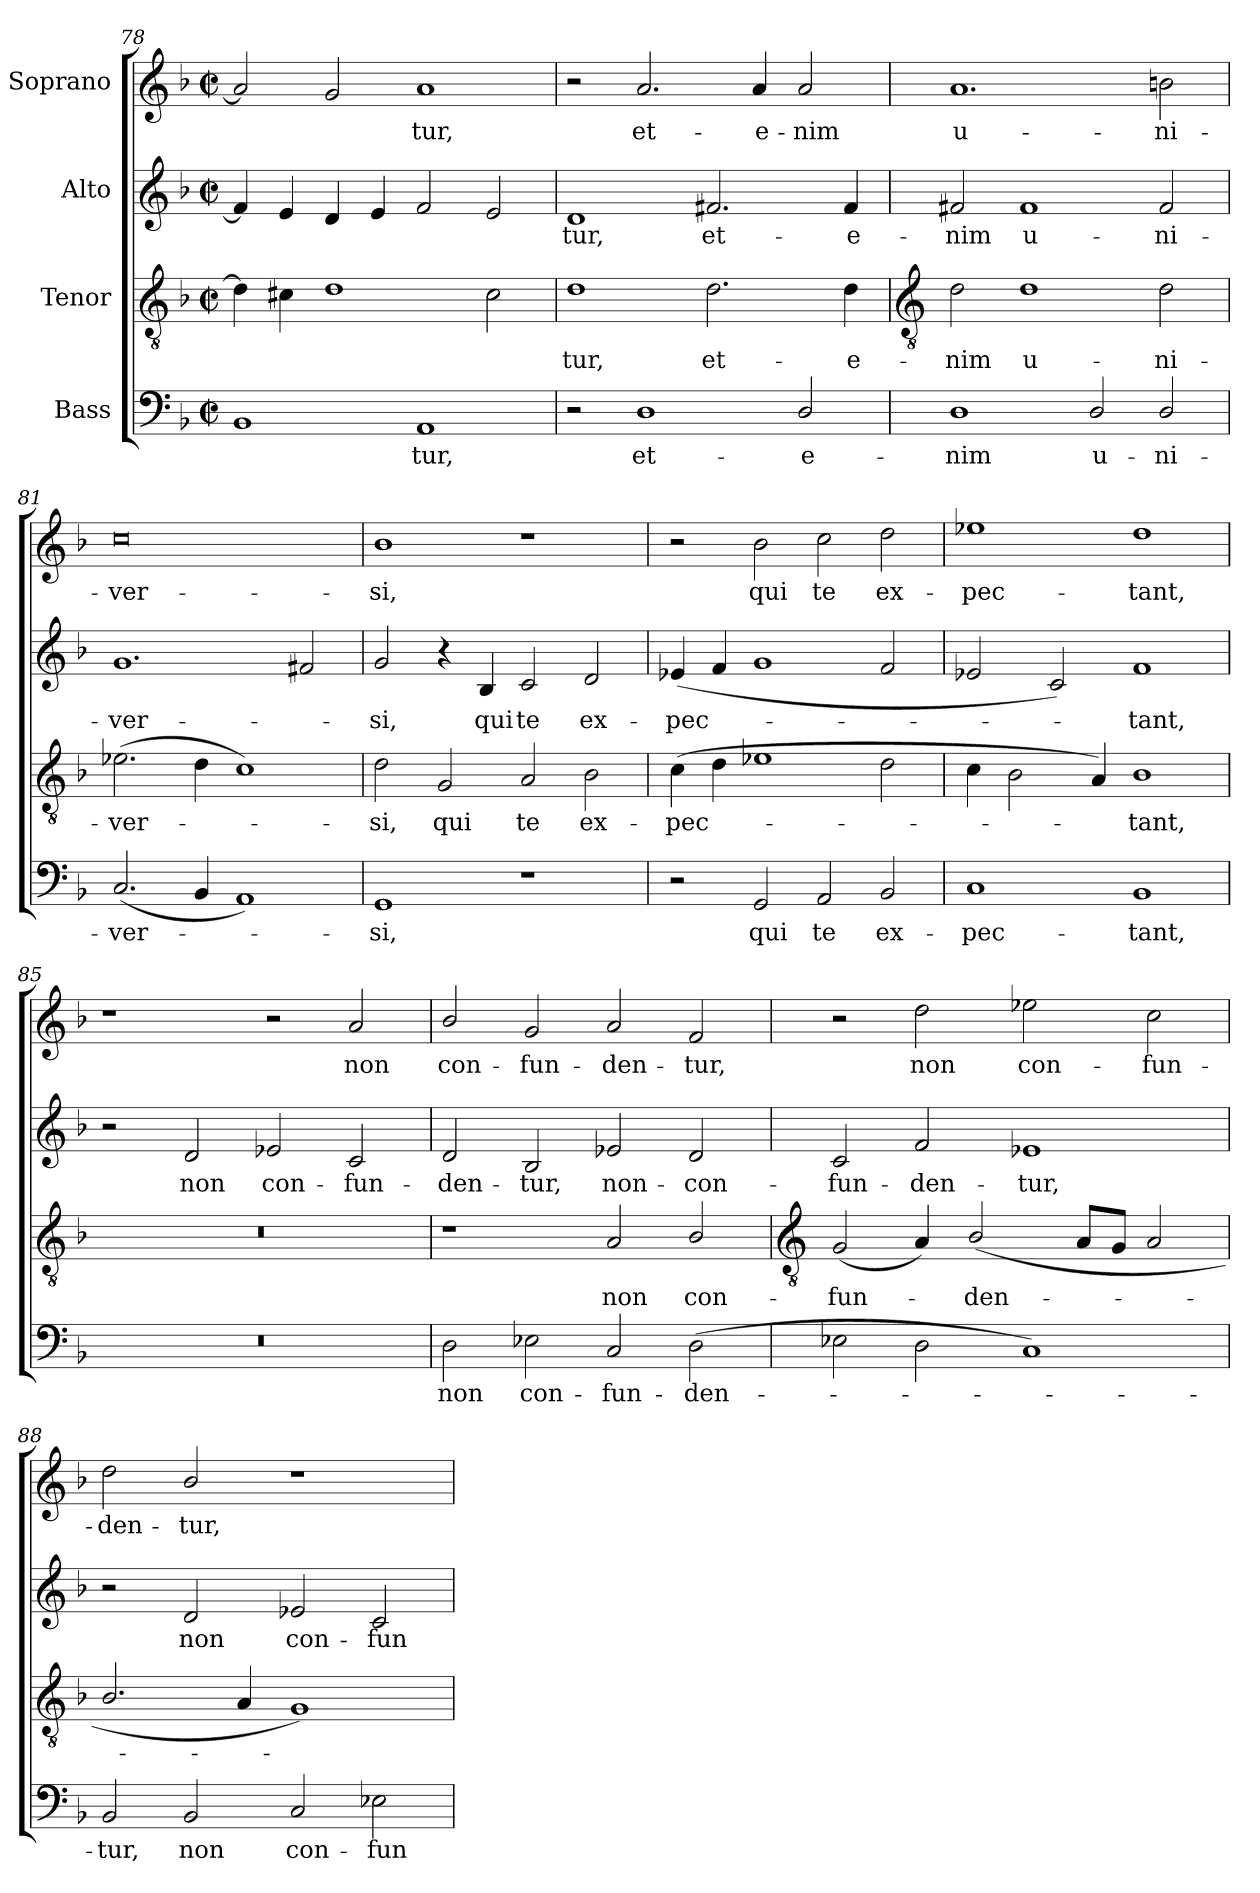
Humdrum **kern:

**kern	**text	**kern	**text	**kern	**text	**kern	**text
*part4	*part4	*part3	*part3	*part2	*part2	*part1	*part1
*staff4	*staff4	*staff3	*staff3	*staff2	*staff2	*staff1	*staff1
*I"Bass	*	*I"Tenor	*	*I"Alto	*	*I"Soprano	*
*clefF4	*	*clefGv2	*	*clefG2	*	*clefG2	*
*k[b-]	*	*k[b-]	*	*k[b-]	*	*k[b-]	*
*F:	*	*F:	*	*F:	*	*F:	*
*M4/2	*	*M4/2	*	*M4/2	*	*M4/2	*
*met(c|)	*	*met(c|)	*	*met(c|)	*	*met(c|)	*
=78	=78	=78	=78	=78	=78	=78	=78
1BB-	.	4d]	.	4f]	.	2a]	.
.	.	4c#X	.	4e	.	.	.
.	.	1d	.	4d	.	2g	.
.	.	.	.	4e	.	.	.
!	!LO:LY:b	!	!	!	!	!	!LO:LY:b
1AA	tur,	.	.	2f	.	1a	tur,
.	.	2c#	.	2e	.	.	.
=79	=79	=79	=79	=79	=79	=79	=79
!	!	!	!LO:LY:b	!	!LO:LY:b	!	!
2r	.	1d	tur,	1d	tur,	2r	.
!	!LO:LY:b	!	!	!	!	!	!LO:LY:b
1D	et-	.	.	.	.	2.a	et-
!	!	!	!LO:LY:b	!	!LO:LY:b	!	!
.	.	2.d	et-	2.f#X	et-	.	.
!	!	!	!	!	!	!	!LO:LY:b
.	.	.	.	.	.	4a	-e-
!	!LO:LY:b	!	!	!	!	!	!LO:LY:b
2D/	-e-	.	.	.	.	2a	-nim
!	!	!	!LO:LY:b	!	!LO:LY:b	!	!
.	.	4d	-e-	4f#	-e-	.	.
!!LO:LB:g=z
=80	=80	=80	=80	=80	=80	=80	=80
*	*	*clefGv2	*	*	*	*	*
!	!LO:LY:b	!	!LO:LY:b	!	!LO:LY:b	!	!LO:LY:b
1D	-nim	2d	-nim	2f#X	-nim	1.a	u-
!	!	!	!LO:LY:b	!	!LO:LY:b	!	!
.	.	1d	u-	1f#	u-	.	.
!	!LO:LY:b	!	!	!	!	!	!
2D/	u-	.	.	.	.	.	.
!	!LO:LY:b	!	!LO:LY:b	!	!LO:LY:b	!	!LO:LY:b
2D/	-ni-	2d	-ni-	2f#	-ni-	2bn	-ni-
=81	=81	=81	=81	=81	=81	=81	=81
!	!LO:LY:b	!	!LO:LY:b	!	!LO:LY:b	!	!LO:LY:b
(<2.C	-ver-	(>2.e-X	-ver-	1.g	-ver-	0cc	-ver-
4BB-	.	4d	.	.	.	.	.
1AA)	.	1c)	.	.	.	.	.
.	.	.	.	2f#X	.	.	.
=82	=82	=82	=82	=82	=82	=82	=82
!	!LO:LY:b	!	!LO:LY:b	!	!LO:LY:b	!	!LO:LY:b
1GG	si,	2d	si,	2g	si,	1b-	-si,
!	!	!	!LO:LY:b	!	!	!	!
.	.	2G	qui	4r	.	.	.
!	!	!	!	!	!LO:LY:b	!	!
.	.	.	.	4B-	qui	.	.
!	!	!	!LO:LY:b	!	!LO:LY:b	!	!
1r	.	2A	te	2c	te	1r	.
!	!	!	!LO:LY:b	!	!LO:LY:b	!	!
.	.	2B-	ex-	2d	ex-	.	.
=83	=83	=83	=83	=83	=83	=83	=83
!	!	!	!LO:LY:b	!	!LO:LY:b	!	!
2r	.	(>4c	-pec-	(<4e-X	-pec-	2r	.
.	.	4d	.	4f	.	.	.
!	!LO:LY:b	!	!	!	!	!	!LO:LY:b
2GG	qui	1e-X	.	1g	.	2b-	qui
!	!LO:LY:b	!	!	!	!	!	!LO:LY:b
2AA	te	.	.	.	.	2cc	te
!	!LO:LY:b	!	!	!	!	!	!LO:LY:b
2BB-	ex-	2d	.	2f	.	2dd	ex-
=84	=84	=84	=84	=84	=84	=84	=84
!	!LO:LY:b	!	!	!	!	!	!LO:LY:b
1C	-pec-	4c	.	2e-X	.	1ee-X	-pec-
.	.	2B-	.	.	.	.	.
.	.	.	.	2c)	.	.	.
.	.	4A)	.	.	.	.	.
!	!LO:LY:b	!	!LO:LY:b	!	!LO:LY:b	!	!LO:LY:b
1BB-	-tant,	1B-	tant,	1f	tant,	1dd	-tant,
=85	=85	=85	=85	=85	=85	=85	=85
0r	.	0r	.	2r	.	1r	.
!	!	!	!	!	!LO:LY:b	!	!
.	.	.	.	2d	non	.	.
!	!	!	!	!	!LO:LY:b	!	!
.	.	.	.	2e-X	con-	2r	.
!	!	!	!	!	!LO:LY:b	!	!LO:LY:b
.	.	.	.	2c	-fun-	2a	non
=86	=86	=86	=86	=86	=86	=86	=86
!	!LO:LY:b	!	!	!	!LO:LY:b	!	!LO:LY:b
2D	non	1r	.	2d	-den-	2b-/	con-
!	!LO:LY:b	!	!	!	!LO:LY:b	!	!LO:LY:b
2E-X	con-	.	.	2B-	-tur,	2g	-fun-
!	!LO:LY:b	!	!LO:LY:b	!	!LO:LY:b	!	!LO:LY:b
2C	-fun-	2A	non	2e-X	non-	2a	-den-
!	!LO:LY:b	!	!LO:LY:b	!	!LO:LY:b	!	!LO:LY:b
(>2D	-den-	2B-/	con-	2d	-con-	2f	-tur,
!!LO:LB:g=z
=87	=87	=87	=87	=87	=87	=87	=87
*	*	*clefGv2	*	*	*	*	*
!	!	!	!LO:LY:b	!	!LO:LY:b	!	!
2E-X	.	(<2G	-fun-	2c	-fun-	2r	.
!	!	!	!	!	!LO:LY:b	!	!LO:LY:b
2D	.	4A)	.	2f	-den-	2dd	non
!	!	!	!LO:LY:b	!	!	!	!
.	.	(<2B-/	den-	.	.	.	.
!	!	!	!	!	!LO:LY:b	!	!LO:LY:b
1C)	.	.	.	1e-X	-tur,	2ee-X	con-
.	.	8AL	.	.	.	.	.
.	.	8GJ	.	.	.	.	.
!	!	!	!	!	!	!	!LO:LY:b
.	.	2A	.	.	.	2cc	-fun-
=88	=88	=88	=88	=88	=88	=88	=88
!	!LO:LY:b	!	!	!	!	!	!LO:LY:b
2BB-	tur,	2.B-/	.	2r	.	2dd	-den-
!	!LO:LY:b	!	!	!	!LO:LY:b	!	!LO:LY:b
2BB-	non	.	.	2d	non	2b-/	-tur,
.	.	4A	.	.	.	.	.
!	!LO:LY:b	!	!	!	!LO:LY:b	!	!
2C	con-	1G/)	.	2e-X	con-	1r	.
!	!LO:LY:b	!	!	!	!LO:LY:b	!	!
2E-X	-fun-	.	.	2c	-fun-	.	.
=	=	=	=	=	=	=	=
*-	*-	*-	*-	*-	*-	*-	*-
